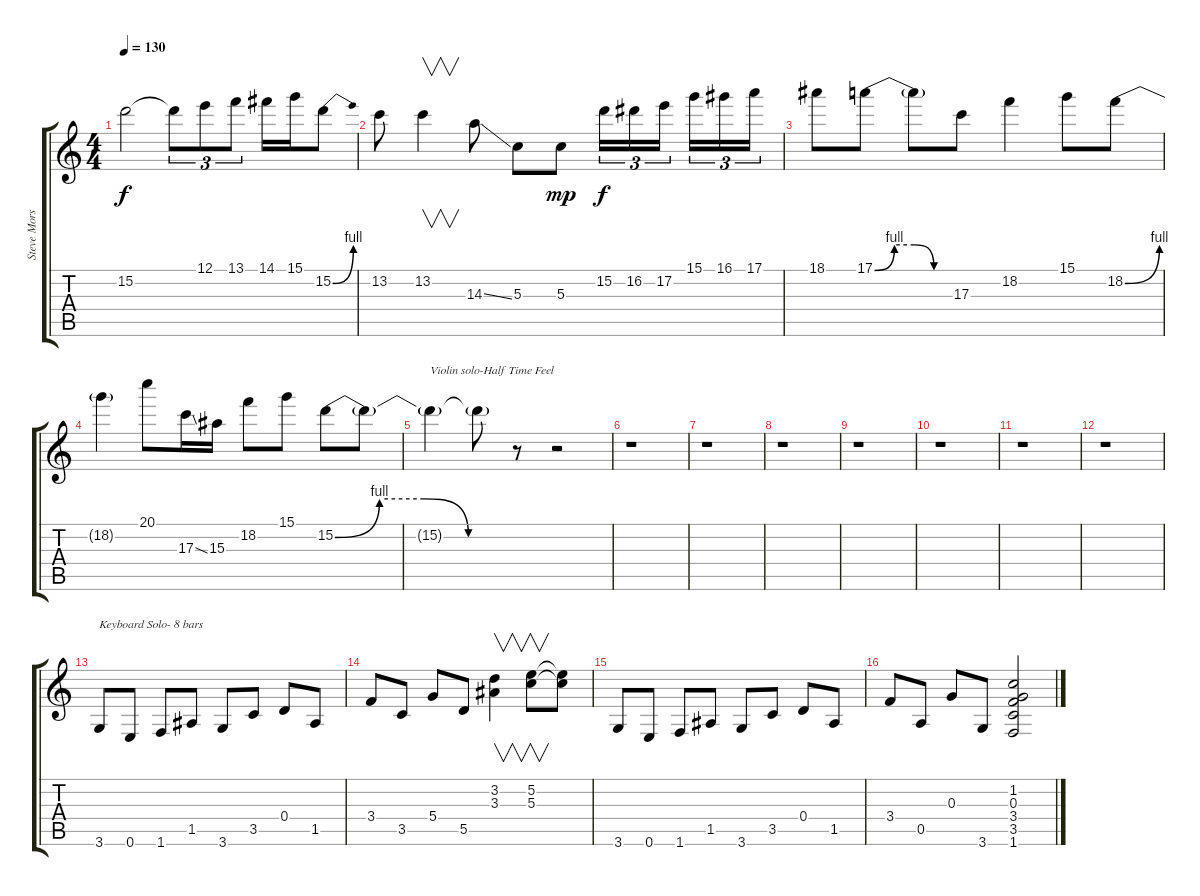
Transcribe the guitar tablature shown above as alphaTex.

\track ("Steve Morse" "Steve Mors") {instrument distortionguitar}
\staff {score tabs}
\tuning (E4 B3 G3 D3 A2 E2) {hide}
\ts (4 4)
\tempo 130
\clef g2
\ks c
15.2{t}.2{dy f} 15.2{t}.8{tu (3 2)} 12.1.8{tu (3 2)} 13.1.8{tu (3 2)} 14.1.16 15.1.16 15.2{be (bend 0 0 60 4)}.8 |
13.2.8 13.2.4{v} 14.3{ss}.8 5.3.8 5.3.8{dy mp} 15.2.16{tu (3 2) dy f} 16.2.16{tu (3 2)} 17.2.16{tu (3 2)} 15.1.16{tu (3 2)} 16.1.16{tu (3 2)} 17.1.16{tu (3 2)} |
18.1.8 17.1{be (custom 0 0 15 4 30 4 45 0 60 0)}.8 17.1{t}.8 17.3.8 18.2.4 15.1.8 18.2{be (bend 0 0 60 4)}.8 |
18.2{t}.4 20.1.8 17.3{ss}.16 15.3.16 18.2.8 15.1.8 15.2{be (custom 0 0 15 4 30 4 45 0 60 0)}.8 15.2{t}.8 |
15.2{t}.4{txt "Violin solo-Half Time Feel"} 15.2{t}.8 r.8 r.2 |
r.1 |
r.1 |
r.1 |
r.1 |
r.1 |
r.1 |
r.1 |
3.6.8{txt "Keyboard Solo- 8 bars"} 0.6.8 1.6.8 1.5.8 3.6.8 3.5.8 0.4.8 1.5.8 |
3.4.8 3.5.8 5.4.8 5.5.8 (3.2 3.3).4{v} (5.2 5.3).8{v} (5.2{t} 5.3{t}).8 |
3.6.8 0.6.8 1.6.8 1.5.8 3.6.8 3.5.8 0.4.8 1.5.8 |
3.4.8 0.5.8 0.3.8 3.6.8 (1.2 0.3 3.4 3.5 1.6).2
